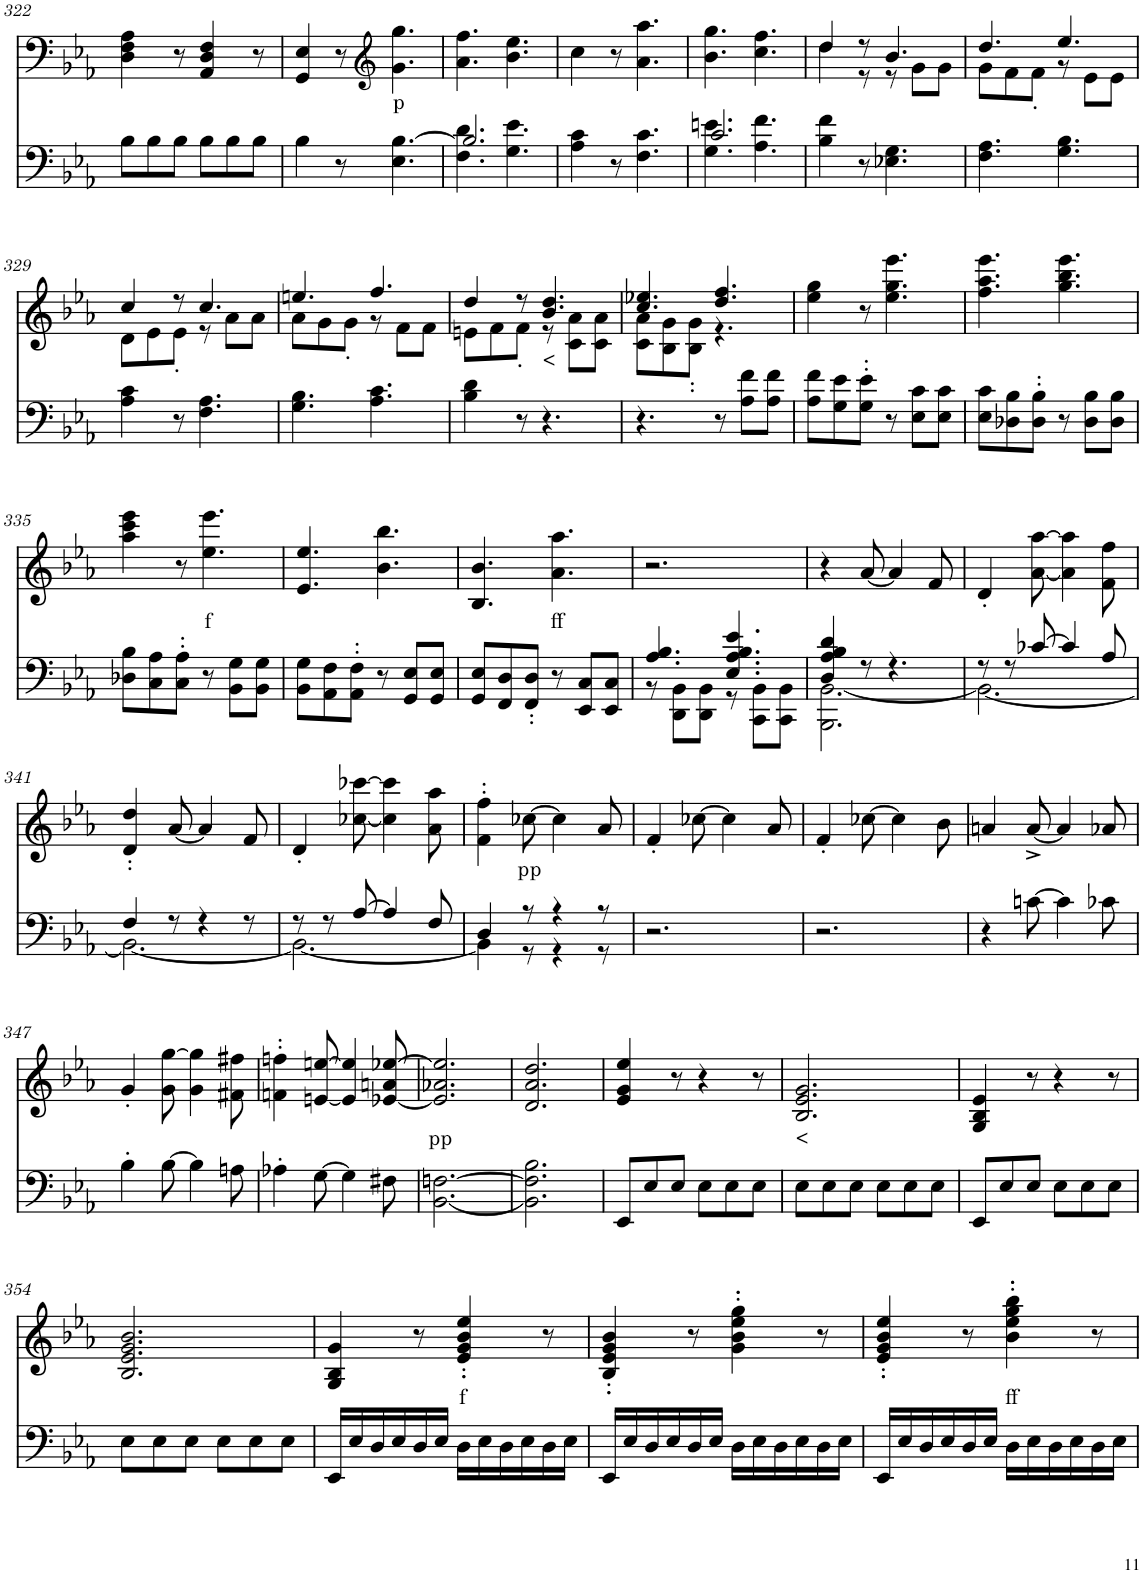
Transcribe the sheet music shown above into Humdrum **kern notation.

**kern	**kern	**text
*part2	*part1	*part1
*staff2	*staff1	*staff1
*I"piano	*I"piano	*
*I'Pno	*I'Pno	*
!!LO:PB:g=z
*clefF4	*clefF4	*
*k[b-e-a-]	*k[b-e-a-]	*
*M6/8	*M6/8	*
=322	=322	=322
8B-\L	4D\ 4F\ 4A-\	.
8B-\	.	.
8B-\J	8r	.
8B-\L	4AA-/ 4D/ 4F/	.
8B-\	.	.
8B-\J	8r	.
=323	=323	=323
4B-\	4GG/ 4E-/	.
8r	8r	.
*	*clefG2	*
!	!	!LO:LY:b
4.E-\ [4.B-\	4.g\ 4.gg\	p
=324	=324	=324
*^	*	*
2.B-/]	4.F\ 4.d\	4.a-\ 4.ff\	.
.	4.G\ 4.e-\	4.b-\ 4.ee-\	.
*v	*v	*	*
=325	=325	=325
4A-\ 4c\	4cc\	.
8r	8r	.
4.F\ 4.c\	4.a-\ 4.aa-\	.
=326	=326	=326
*^	*	*
2.c/	4.G\ 4.en\	4.b-\ 4.gg\	.
.	4.A-\ 4.f\	4.cc\ 4.ff\	.
*v	*v	*	*
=327	=327	=327
*	*^	*
4B-\ 4f\	4dd/	4dd\	.
8r	8r	8r	.
4.E-X\ 4.G\	4.b-/	8r	.
.	.	8g\L	.
.	.	8g\J	.
=328	=328	=328	=328
4.F\ 4.A-\	4.dd/	8g\L	.
.	.	8f\	.
.	.	8f'\J	.
4.G\ 4.B-\	4.ee-/	8r	.
.	.	8e-\L	.
.	.	8e-\J	.
!!LO:LB:g=z	!!
=329	=329	=329	=329
4A-\ 4c\	4cc/	8d\L	.
.	.	8e-\	.
8r	8r	8e-'\J	.
4.F\ 4.A-\	4.cc/	8r	.
.	.	8a-\L	.
.	.	8a-\J	.
=330	=330	=330	=330
4.G\ 4.B-\	4.een/	8a-\L	.
.	.	8g\	.
.	.	8g'\J	.
4.A-\ 4.c\	4.ff/	8r	.
.	.	8f\L	.
.	.	8f\J	.
=331	=331	=331	=331
4B-\ 4d\	4dd/	8en\L	.
.	.	8f\	.
8r	8r	8f'\J	.
!	!	!	!LO:LY:b
4.r	4.b-/ 4.dd/	8r	<
.	.	8c\ 8a-\L	.
.	.	8c\ 8a-\J	.
=332	=332	=332	=332
4.r	4.cc/ 4.ee-X/	8c\ 8a-\L	.
.	.	8B-\ 8g\	.
.	.	8B-\' 8g\'J	.
8r	4.dd/ 4.ff/	4.r	.
8A-\ 8f\L	.	.	.
8A-\ 8f\J	.	.	.
*	*v	*v	*
=333	=333	=333
8A-\ 8f\L	4ee-\ 4gg\	.
8G\ 8e-\	.	.
8G\' 8e-\'J	8r	.
8r	4.ee-\ 4.gg\ 4.eee-\	.
8E-\ 8c\L	.	.
8E-\ 8c\J	.	.
=334	=334	=334
8E-\ 8c\L	4.ff\ 4.aa-\ 4.eee-\	.
8D-X\ 8B-\	.	.
8D-\' 8B-\'J	.	.
8r	4.gg\ 4.bb-\ 4.eee-\	.
8D-\ 8B-\L	.	.
8D-\ 8B-\J	.	.
!!LO:LB:g=z
=335	=335	=335
8D-X\ 8B-\L	4aa-\ 4ccc\ 4eee-\	.
8C\ 8A-\	.	.
8C\' 8A-\'J	8r	.
!	!	!LO:LY:b
8r	4.ee-\ 4.eee-\	f
8BB-\ 8G\L	.	.
8BB-\ 8G\J	.	.
=336	=336	=336
8BB-\ 8G\L	4.e-/ 4.ee-/	.
8AA-\ 8F\	.	.
8AA-\' 8F\'J	.	.
8r	4.b-\ 4.bb-\	.
8GG/ 8E-/L	.	.
8GG/ 8E-/J	.	.
=337	=337	=337
8GG/ 8E-/L	4.B-/ 4.b-/	.
8FF/ 8D/	.	.
8FF/' 8D/'J	.	.
!	!	!LO:LY:b
8r	4.a-\ 4.aa-\	ff
8EE-/ 8C/L	.	.
8EE-/ 8C/J	.	.
=338	=338	=338
*^	*	*
4.A-/ 4.B-/	8r	2.r	.
.	8DD\ 8BB-\L	.	.
.	8DD\ 8BB-\J	.	.
4.E-/ 4.A-/ 4.B-/ 4.e-/	8r	.	.
.	8CC\ 8BB-\L	.	.
.	8CC\ 8BB-\J	.	.
=339	=339	=339	=339
4D/ 4A-/ 4B-/ 4d/	2.BBB-\ [2.BB-\	4r	.
8r	.	[8a-/	.
4.r	.	4a-/]	.
.	.	8f/	.
=340	=340	=340	=340
8r	2.BB-\_	4d'/	.
8r	.	.	.
[8c-X/	.	[8a-\ [8aa-\	.
4c-/]	.	4a-\] 4aa-\]	.
8A-/	.	8f\ 8ff\	.
!!LO:LB:g=z
=341	=341	=341	=341
4F/	2.BB-\_	4d/' 4dd/'	.
8r	.	[8a-/	.
4r	.	4a-/]	.
8r	.	8f/	.
=342	=342	=342	=342
8r	2.BB-\_	4d'/	.
8r	.	.	.
[8A-/	.	[8cc-X\ [8ccc-X\	.
4A-/]	.	4cc-\] 4ccc-\]	.
8F/	.	8a-\ 8aa-\	.
=343	=343	=343	=343
4D/	4BB-\]	4f\' 4ff\'	.
!	!	!	!LO:LY:b
8r	8r	[8cc-X\	pp
4r	4r	4cc-\]	.
8r	8r	8a-/	.
*v	*v	*	*
=344	=344	=344
2.r	4f'/	.
.	[8cc-X\	.
.	4cc-\]	.
.	8a-/	.
=345	=345	=345
2.r	4f'/	.
.	[8cc-X\	.
.	4cc-\]	.
.	8b-\	.
=346	=346	=346
4r	4an/	.
[8cn\	[8a^/	.
4c\]	4a/]	.
8c-X\	8a-X/	.
!!LO:LB:g=z
=347	=347	=347
4B-'\	4g'/	.
[8B-\	8g\ [8gg\	.
4B-\]	4g\ 4gg\]	.
8An\	8f#X\ 8ff#X\	.
=348	=348	=348
4A-X'\	4fn\' 4ffn\'	.
[8G\	[8en/ [8een/	.
4G\]	4e/] 4ee/]	.
8F#X\	[8e-X/ 8an/ [8ee-X/	.
=349	=349	=349
!	!	!LO:LY:b
[2.BB-\ [2.Fn\	2.e-/] 2.a-X/ 2.ee-/]	pp
=350	=350	=350
2.BB-\] 2.F\] 2.B-\	2.d/ 2.a-/ 2.dd/	.
=351	=351	=351
8EE-/L	4e-/ 4g/ 4ee-/	.
8E-/	.	.
8E-/J	8r	.
8E-\L	4r	.
8E-\	.	.
8E-\J	8r	.
=352	=352	=352
!	!	!LO:LY:b
8E-\L	2.B-/ 2.e-/ 2.g/	<
8E-\	.	.
8E-\J	.	.
8E-\L	.	.
8E-\	.	.
8E-\J	.	.
=353	=353	=353
8EE-/L	4G/ 4B-/ 4e-/	.
8E-/	.	.
8E-/J	8r	.
8E-\L	4r	.
8E-\	.	.
8E-\J	8r	.
!!LO:LB:g=z
=354	=354	=354
8E-\L	2.B-/ 2.e-/ 2.g/ 2.b-/	.
8E-\	.	.
8E-\J	.	.
8E-\L	.	.
8E-\	.	.
8E-\J	.	.
=355	=355	=355
16EE-/LL	4G/ 4B-/ 4g/	.
16E-/	.	.
16D/	.	.
16E-/	.	.
16D/	8r	.
16E-/JJ	.	.
!	!	!LO:LY:b
16D\LL	4e-/' 4g/' 4b-/' 4ee-/'	f
16E-\	.	.
16D\	.	.
16E-\	.	.
16D\	8r	.
16E-\JJ	.	.
=356	=356	=356
16EE-/LL	4B-/' 4e-/' 4g/' 4b-/'	.
16E-/	.	.
16D/	.	.
16E-/	.	.
16D/	8r	.
16E-/JJ	.	.
16D\LL	4g\' 4b-\' 4ee-\' 4gg\'	.
16E-\	.	.
16D\	.	.
16E-\	.	.
16D\	8r	.
16E-\JJ	.	.
=357	=357	=357
16EE-/LL	4e-/' 4g/' 4b-/' 4ee-/'	.
16E-/	.	.
16D/	.	.
16E-/	.	.
16D/	8r	.
16E-/JJ	.	.
!	!	!LO:LY:b
16D\LL	4b-\' 4ee-\' 4gg\' 4bb-\'	ff
16E-\	.	.
16D\	.	.
16E-\	.	.
16D\	8r	.
16E-\JJ	.	.
=	=	=
*-	*-	*-
